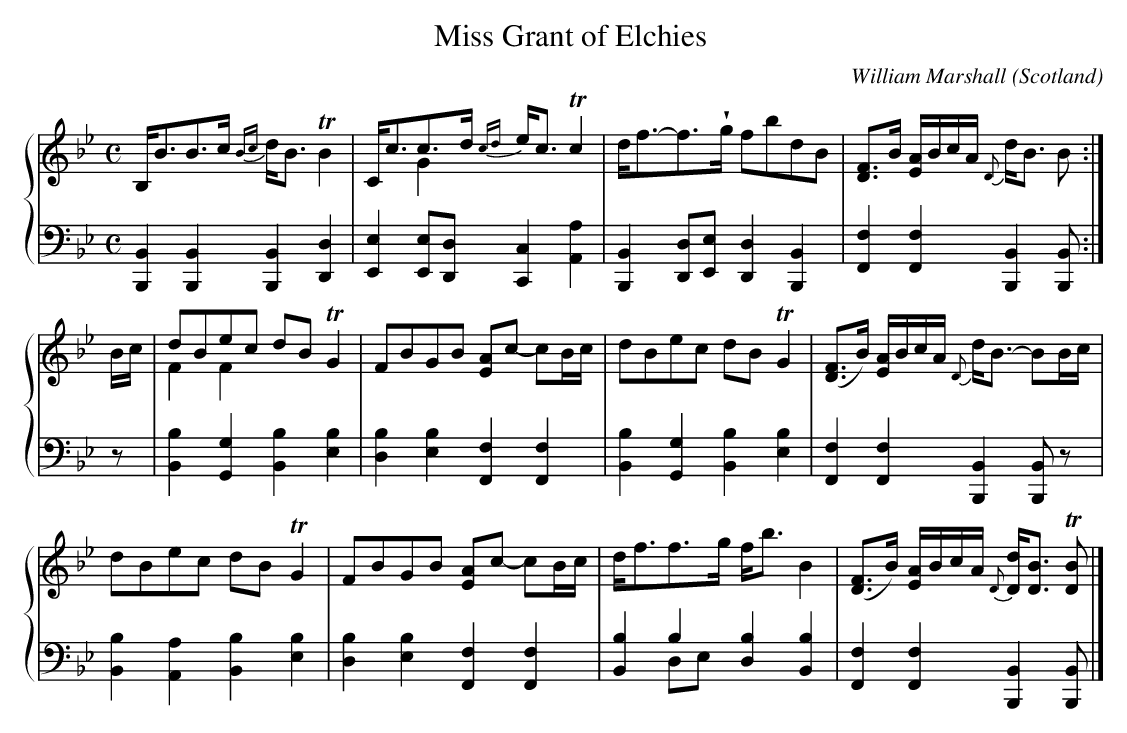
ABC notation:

X:1
T:Miss Grant of Elchies
C:William Marshall
L:1/8
M:C
O:Scotland
K:Bb major
%%staves {1 2}
V:1
B,<BB>c {Bc}d<B !trill!B2 | C<cc>d {cd}e<c !trill!c2 &x2G2x4 | \
d<f-f>!wedge!g fbdB | [DF]>B [EA]/B/c/A/ {D}d<B B :|
B/c/ | \
dBec dB !trill!G2 &F2F2x4 | FBGB [EA]c- cB/c/ | \
dBec dB !trill!G2 | ([DF]>B) [EA]/B/c/A/ {D}d<B- BB/c/ |
dBec dB !trill!G2 | FBGB [EA]c- cB/c/ | \
d<ff>g f<b B2 | ([DF]>B) [EA]/B/c/A/ {D}[Dd]<[DB] !trill![DB] |]
V:2 clef=bass octave=-2
L:1/4
[B,B][B,B][B,B][Dd] | [Ee][Ee]/[Dd]/[Cc][Aa] | [B,B][Dd]/[Ee]/[Dd][B,B] |[Ff][Ff][B,B][B,B]/ :| \
z/ | \
[Bb][Gg][Bb][eb] | [db][eb][Ff][Ff] | [Bb][Gg][Bb][eb] | [Ff][Ff][B,B][B,B]/z/ | \
[Bb][Aa][Bb][eb] | [db][eb][Ff][Ff] | [Bb]b[db][Bb] & xd/e/x2 | [Ff][Ff][B,B][B,B]/ |]
